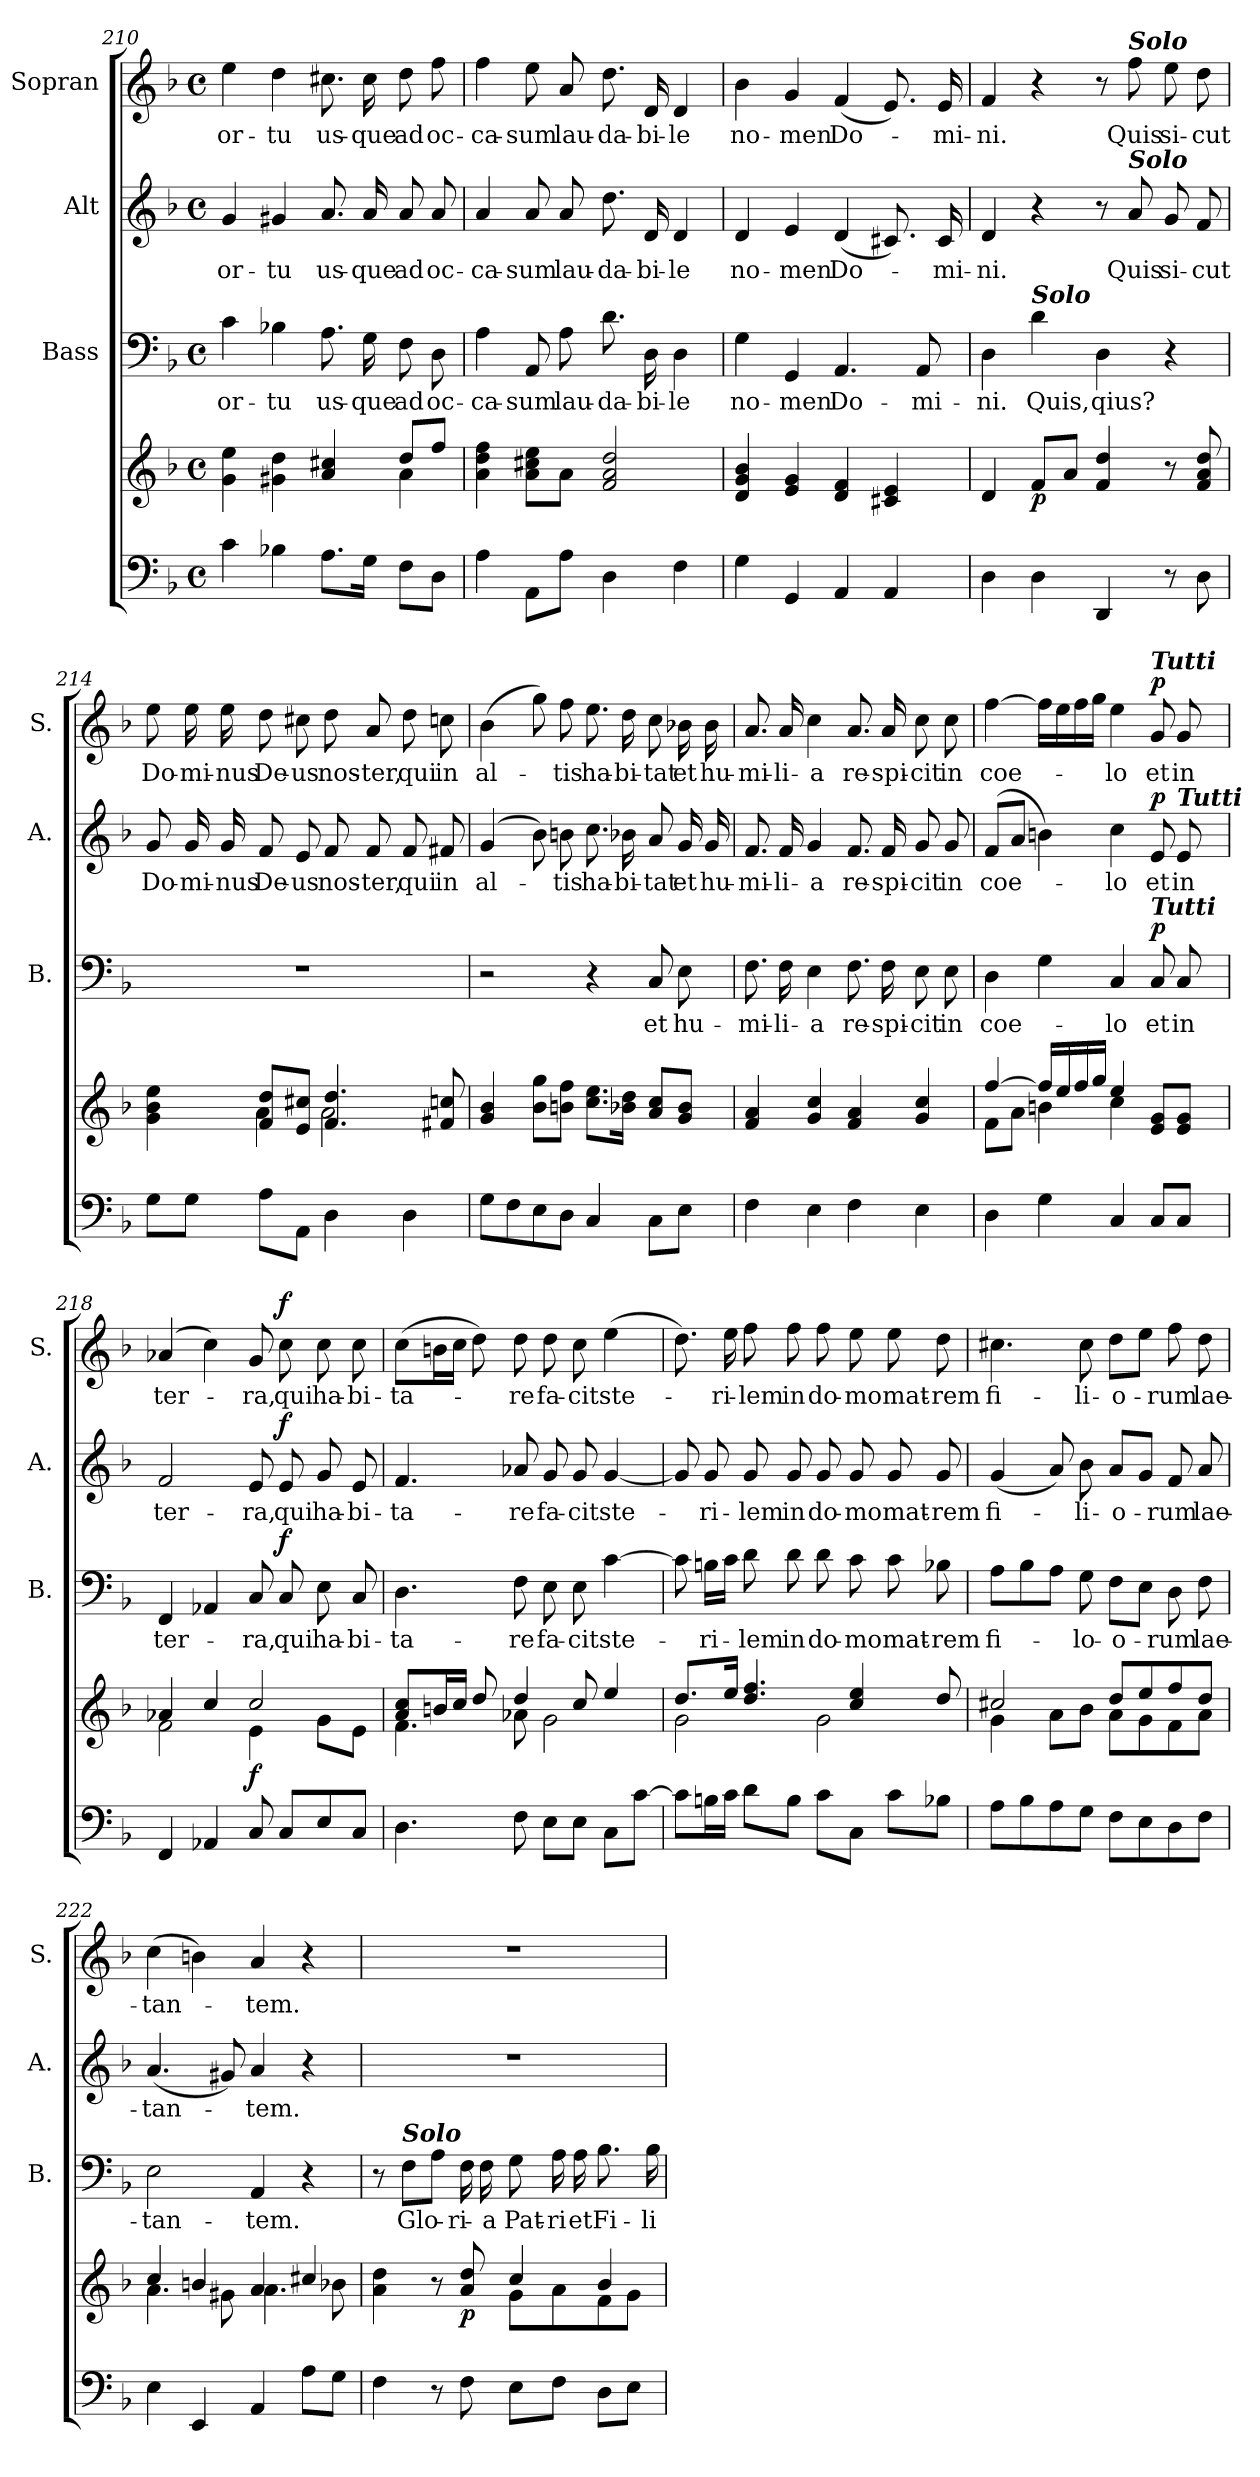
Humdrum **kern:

**kern	**kern	**dynam	**kern	**text	**dynam	**kern	**text	**dynam	**kern	**text	**dynam
*part4	*part4	*part4	*part3	*part3	*part3	*part2	*part2	*part2	*part1	*part1	*part1
*staff5	*staff4	*staff4/5	*staff3	*staff3	*staff3	*staff2	*staff2	*staff2	*staff1	*staff1	*staff1
*	*	*	*I"Bass	*	*	*I"Alt	*	*	*I"Sopran	*	*
*	*	*	*I'B.	*	*	*I'A.	*	*	*I'S.	*	*
*clefF4	*clefG2	*	*clefF4	*	*	*clefG2	*	*	*clefG2	*	*
*k[b-]	*k[b-]	*	*k[b-]	*	*	*k[b-]	*	*	*k[b-]	*	*
*F:	*F:	*	*F:	*	*	*F:	*	*	*F:	*	*
*M4/4	*M4/4	*	*M4/4	*	*	*M4/4	*	*	*M4/4	*	*
*met(c)	*met(c)	*	*met(c)	*	*	*met(c)	*	*	*met(c)	*	*
=210	=210	=210	=210	=210	=210	=210	=210	=210	=210	=210	=210
*	*^	*	*	*	*	*	*	*	*	*	*
!	!	!	!	!	!LO:LY:b	!	!	!LO:LY:b	!	!	!LO:LY:b	!
4c\	4g\ 4ee\	2.ryy	.	4c\	or-	.	4g/	or-	.	4ee\	or-	.
!	!	!	!	!	!LO:LY:b	!	!	!LO:LY:b	!	!	!LO:LY:b	!
4B-X\	4g#X\ 4dd\	.	.	4B-X\	-tu	.	4g#X/	-tu	.	4dd\	-tu	.
!	!	!	!	!	!LO:LY:b	!	!	!LO:LY:b	!	!	!LO:LY:b	!
8.A\L	4a/ 4cc#X/	.	.	8.A\	us-	.	8.a/	us-	.	8.cc#X\	us-	.
!	!	!	!	!	!LO:LY:b	!	!	!LO:LY:b	!	!	!LO:LY:b	!
16G\Jk	.	.	.	16G\	-que	.	16a/	-que	.	16cc#\	-que	.
!	!	!	!	!	!LO:LY:b	!	!	!LO:LY:b	!	!	!LO:LY:b	!
8F\L	8dd/L	4a\	.	8F\	ad	.	8a/	ad	.	8dd\	ad	.
!	!	!	!	!	!LO:LY:b	!	!	!LO:LY:b	!	!	!LO:LY:b	!
8D\J	8ff/J	.	.	8D\	oc-	.	8a/	oc-	.	8ff\	oc-	.
*	*v	*v	*	*	*	*	*	*	*	*	*	*
=211	=211	=211	=211	=211	=211	=211	=211	=211	=211	=211	=211
!	!	!	!	!LO:LY:b	!	!	!LO:LY:b	!	!	!LO:LY:b	!
4A\	4a\ 4dd\ 4ff\	.	4A\	-ca-	.	4a/	-ca-	.	4ff\	-ca-	.
!	!	!	!	!LO:LY:b	!	!	!LO:LY:b	!	!	!LO:LY:b	!
8AA\L	8a\ 8cc#X\ 8ee\L	.	8AA/	-sum	.	8a/	-sum	.	8ee\	-sum	.
!	!	!	!	!LO:LY:b	!	!	!LO:LY:b	!	!	!LO:LY:b	!
8A\J	8a\J	.	8A\	lau-	.	8a/	lau-	.	8a/	lau-	.
!	!	!	!	!LO:LY:b	!	!	!LO:LY:b	!	!	!LO:LY:b	!
4D\	2f/ 2a/ 2dd/	.	8.d\	-da-	.	8.dd\	-da-	.	8.dd\	-da-	.
!	!	!	!	!LO:LY:b	!	!	!LO:LY:b	!	!	!LO:LY:b	!
.	.	.	16D\	-bi-	.	16d/	-bi-	.	16d/	-bi-	.
!	!	!	!	!LO:LY:b	!	!	!LO:LY:b	!	!	!LO:LY:b	!
4F\	.	.	4D\	-le	.	4d/	-le	.	4d/	-le	.
!!LO:LB:g=z
=212	=212	=212	=212	=212	=212	=212	=212	=212	=212	=212	=212
!	!	!	!	!LO:LY:b	!	!	!LO:LY:b	!	!	!LO:LY:b	!
4G\	4d/ 4g/ 4b-/	.	4G\	no-	.	4d/	no-	.	4b-\	no-	.
!	!	!	!	!LO:LY:b	!	!	!LO:LY:b	!	!	!LO:LY:b	!
4GG/	4e/ 4g/	.	4GG/	-men	.	4e/	-men	.	4g/	-men	.
!	!	!	!	!LO:LY:b	!	!	!LO:LY:b	!	!	!LO:LY:b	!
4AA/	4d/ 4f/	.	4.AA/	Do-	.	(<4d/	Do-	.	(<4f/	Do-	.
4AA/	4c#X/ 4e/	.	.	.	.	8.c#X/)	.	.	8.e/)	.	.
!	!	!	!	!LO:LY:b	!	!	!	!	!	!	!
.	.	.	8AA/	-mi-	.	.	.	.	.	.	.
!	!	!	!	!	!	!	!LO:LY:b	!	!	!LO:LY:b	!
.	.	.	.	.	.	16c#/	-mi-	.	16e/	-mi-	.
=213	=213	=213	=213	=213	=213	=213	=213	=213	=213	=213	=213
!	!	!	!	!LO:LY:b	!	!	!LO:LY:b	!	!	!LO:LY:b	!
4D\	4d/	.	4D\	-ni.	.	4d/	-ni.	.	4f/	-ni.	.
!	!	!	!LO:TX:a:Bi:t=Solo	!	!	!	!	!	!	!	!
!	!	!LO:DY:b	!	!LO:LY:b	!	!	!	!	!	!	!
4D\	8f/L	p	4d\	Quis,	.	4r	.	.	4r	.	.
.	8a/J	.	.	.	.	.	.	.	.	.	.
!	!	!	!	!LO:LY:b	!	!	!	!	!	!	!
4DD/	4f/ 4dd/	.	4D\	qius?	.	8r	.	.	8r	.	.
!	!	!	!	!	!	!	!	!	!LO:TX:a:Bi:t=Solo	!	!
!	!	!	!	!	!	!LO:TX:a:Bi:t=Solo	!	!	!	!	!
!	!	!	!	!	!	!	!LO:LY:b	!	!	!LO:LY:b	!
.	.	.	.	.	.	8a/	Quis	.	8ff\	Quis	.
!	!	!	!	!	!	!	!LO:LY:b	!	!	!LO:LY:b	!
8r	8r	.	4r	.	.	8g/	si-	.	8ee\	si-	.
!	!	!	!	!	!	!	!LO:LY:b	!	!	!LO:LY:b	!
8D\	8f/ 8a/ 8dd/	.	.	.	.	8f/	-cut	.	8dd\	-cut	.
=214	=214	=214	=214	=214	=214	=214	=214	=214	=214	=214	=214
*	*^	*	*	*	*	*	*	*	*	*	*
!	!	!	!	!	!	!	!	!LO:LY:b	!	!	!LO:LY:b	!
8G\L	4g\ 4b-\ 4ee\	4ryy	.	1r	.	.	8g/	Do-	.	8ee\	Do-	.
!	!	!	!	!	!	!	!	!LO:LY:b	!	!	!LO:LY:b	!
8G\J	.	.	.	.	.	.	16g/	-mi-	.	16ee\	-mi-	.
!	!	!	!	!	!	!	!	!LO:LY:b	!	!	!LO:LY:b	!
.	.	.	.	.	.	.	16g/	-nus	.	16ee\	-nus	.
!	!	!	!	!	!	!	!	!LO:LY:b	!	!	!LO:LY:b	!
8A\L	8f/ 8dd/L	4a\	.	.	.	.	8f/	De-	.	8dd\	De-	.
!	!	!	!	!	!	!	!	!LO:LY:b	!	!	!LO:LY:b	!
8AA\J	8e/ 8cc#X/J	.	.	.	.	.	8e/	-us	.	8cc#X\	-us	.
!	!	!	!	!	!	!	!	!LO:LY:b	!	!	!LO:LY:b	!
4D\	4.f/ 4.dd/	2a\	.	.	.	.	8f/	nos-	.	8dd\	nos-	.
!	!	!	!	!	!	!	!	!LO:LY:b	!	!	!LO:LY:b	!
.	.	.	.	.	.	.	8f/	-ter,	.	8a/	-ter,	.
!	!	!	!	!	!	!	!	!LO:LY:b	!	!	!LO:LY:b	!
4D\	.	.	.	.	.	.	8f/	qui	.	8dd\	qui	.
!	!	!	!	!	!	!	!	!LO:LY:b	!	!	!LO:LY:b	!
.	8f#X/ 8ccn/	.	.	.	.	.	8f#X/	in	.	8ccn\	in	.
*	*v	*v	*	*	*	*	*	*	*	*	*	*
=215	=215	=215	=215	=215	=215	=215	=215	=215	=215	=215	=215
!	!	!	!	!	!	!	!LO:LY:b	!	!	!LO:LY:b	!
8G\L	4g/ 4b-/	.	2r	.	.	(4g/	al-	.	(>4b-\	al-	.
8F\	.	.	.	.	.	.	.	.	.	.	.
8E\	8b-\ 8gg\L	.	.	.	.	8b-\)	.	.	8gg\)	.	.
!	!	!	!	!	!	!	!LO:LY:b	!	!	!LO:LY:b	!
8D\J	8bn\ 8ff\J	.	.	.	.	8bn\	-tis	.	8ff\	-tis	.
!	!	!	!	!	!	!	!LO:LY:b	!	!	!LO:LY:b	!
4C/	8.cc\ 8.ee\L	.	4r	.	.	8.cc\	ha-	.	8.ee\	ha-	.
!	!	!	!	!	!	!	!LO:LY:b	!	!	!LO:LY:b	!
.	16b-X\ 16dd\Jk	.	.	.	.	16b-X\	-bi-	.	16dd\	-bi-	.
!	!	!	!	!LO:LY:b	!	!	!LO:LY:b	!	!	!LO:LY:b	!
8C\L	8a/ 8cc/L	.	8C/	et	.	8a/	-tat	.	8cc\	-tat	.
!	!	!	!	!LO:LY:b	!	!	!LO:LY:b	!	!	!LO:LY:b	!
8E\J	8g/ 8b-/J	.	8E\	hu-	.	16g/	et	.	16b-X\	et	.
!	!	!	!	!	!	!	!LO:LY:b	!	!	!LO:LY:b	!
.	.	.	.	.	.	16g/	hu-	.	16b-\	hu-	.
!!LO:LB:g=z
=216	=216	=216	=216	=216	=216	=216	=216	=216	=216	=216	=216
!	!	!	!	!LO:LY:b	!	!	!LO:LY:b	!	!	!LO:LY:b	!
4F\	4f/ 4a/	.	8.F\	-mi-	.	8.f/	-mi-	.	8.a/	-mi-	.
!	!	!	!	!LO:LY:b	!	!	!LO:LY:b	!	!	!LO:LY:b	!
.	.	.	16F\	-li-	.	16f/	-li-	.	16a/	-li-	.
!	!	!	!	!LO:LY:b	!	!	!LO:LY:b	!	!	!LO:LY:b	!
4E\	4g/ 4cc/	.	4E\	-a	.	4g/	-a	.	4cc\	-a	.
!	!	!	!	!LO:LY:b	!	!	!LO:LY:b	!	!	!LO:LY:b	!
4F\	4f/ 4a/	.	8.F\	re-	.	8.f/	re-	.	8.a/	re-	.
!	!	!	!	!LO:LY:b	!	!	!LO:LY:b	!	!	!LO:LY:b	!
.	.	.	16F\	-spi-	.	16f/	-spi-	.	16a/	-spi-	.
!	!	!	!	!LO:LY:b	!	!	!LO:LY:b	!	!	!LO:LY:b	!
4E\	4g/ 4cc/	.	8E\	-cit	.	8g/	-cit	.	8cc\	-cit	.
!	!	!	!	!LO:LY:b	!	!	!LO:LY:b	!	!	!LO:LY:b	!
.	.	.	8E\	in	.	8g/	in	.	8cc\	in	.
=217	=217	=217	=217	=217	=217	=217	=217	=217	=217	=217	=217
*	*^	*	*	*	*	*	*	*	*	*	*
!	!	!	!	!	!LO:LY:b	!	!	!LO:LY:b	!	!	!LO:LY:b	!
4D\	[>4ff/	8f\L	.	4D\	coe-	.	(>8f/L	coe-	.	[4ff\	coe-	.
.	.	8a\J	.	.	.	.	8a/J	.	.	.	.	.
4G\	16ff/LL]	4bn\	.	4G\	.	.	4bn\)	.	.	16ff\LL]	.	.
.	16ee/	.	.	.	.	.	.	.	.	16ee\	.	.
.	16ff/	.	.	.	.	.	.	.	.	16ff\	.	.
.	16gg/JJ	.	.	.	.	.	.	.	.	16gg\JJ	.	.
!	!	!	!	!	!LO:LY:b	!	!	!LO:LY:b	!	!	!LO:LY:b	!
4C/	4ee/	4cc\	.	4C/	-lo	.	4cc\	-lo	.	4ee\	-lo	.
!	!	!	!	!	!	!	!	!	!	!LO:TX:a:Bi:t=Tutti	!	!
!	!	!	!	!LO:TX:a:Bi:t=Tutti	!	!	!	!	!	!	!	!
!	!	!	!	!	!LO:LY:b	!LO:DY:a	!	!LO:LY:b	!LO:DY:a	!	!LO:LY:b	!LO:DY:a
8C/L	8e/ 8g/L	4ryy	.	8C/	et	p	8e/	et	p	8g/	et	p
!	!	!	!	!	!	!	!LO:TX:a:Bi:t=Tutti	!	!	!	!	!
!	!	!	!	!	!LO:LY:b	!	!	!LO:LY:b	!	!	!LO:LY:b	!
8C/J	8e/ 8g/J	.	.	8C/	in	.	8e/	in	.	8g/	in	.
=218	=218	=218	=218	=218	=218	=218	=218	=218	=218	=218	=218	=218
!	!	!	!	!	!LO:LY:b	!	!	!LO:LY:b	!	!	!LO:LY:b	!
4FF/	4a-X/	2f\	.	4FF/	ter-	.	2f/	ter-	.	(4a-X/	ter-	.
4AA-X/	4cc/	.	.	4AA-X/	.	.	.	.	.	4cc\)	.	.
!	!	!	!LO:DY:b	!	!LO:LY:b	!	!	!LO:LY:b	!	!	!LO:LY:b	!
8C/	2cc/	4e\	f	8C/	-ra,	.	8e/	-ra,	.	8g/	-ra,	.
!	!	!	!	!	!LO:LY:b	!LO:DY:a	!	!LO:LY:b	!LO:DY:a	!	!LO:LY:b	!LO:DY:a
8C/L	.	.	.	8C/	qui	f	8e/	qui	f	8cc\	qui	f
!	!	!	!	!	!LO:LY:b	!	!	!LO:LY:b	!	!	!LO:LY:b	!
8E/	.	8g\L	.	8E\	ha-	.	8g/	ha-	.	8cc\	ha-	.
!	!	!	!	!	!LO:LY:b	!	!	!LO:LY:b	!	!	!LO:LY:b	!
8C/J	.	8e\J	.	8C/	-bi-	.	8e/	-bi-	.	8cc\	-bi-	.
=219	=219	=219	=219	=219	=219	=219	=219	=219	=219	=219	=219	=219
!	!	!	!	!	!LO:LY:b	!	!	!LO:LY:b	!	!	!LO:LY:b	!
4.D\	8a/ 8cc/L	4.f\	.	4.D\	-ta-	.	4.f/	-ta-	.	(>8cc\L	-ta-	.
.	16bn/L	.	.	.	.	.	.	.	.	16bn\L	.	.
.	16cc/JJ	.	.	.	.	.	.	.	.	16cc\JJ	.	.
.	8dd/	.	.	.	.	.	.	.	.	8dd\)	.	.
!	!	!	!	!	!LO:LY:b	!	!	!LO:LY:b	!	!	!LO:LY:b	!
8F\	4dd/	8a-X\	.	8F\	-re	.	8a-X/	-re	.	8dd\	-re	.
!	!	!	!	!	!LO:LY:b	!	!	!LO:LY:b	!	!	!LO:LY:b	!
8E\L	.	2g\	.	8E\	fa-	.	8g/	fa-	.	8dd\	fa-	.
!	!	!	!	!	!LO:LY:b	!	!	!LO:LY:b	!	!	!LO:LY:b	!
8E\J	8cc/	.	.	8E\	-cit	.	8g/	-cit	.	8cc\	-cit	.
!	!	!	!	!	!LO:LY:b	!	!	!LO:LY:b	!	!	!LO:LY:b	!
8C\L	4ee/	.	.	[4c\	ste-	.	[4g/	ste-	.	(>4ee\	ste-	.
[8c\J	.	.	.	.	.	.	.	.	.	.	.	.
!!LO:PB:g=z
=220	=220	=220	=220	=220	=220	=220	=220	=220	=220	=220	=220	=220
8c\L]	8.dd/L	2g\	.	8c\]	.	.	8g/]	.	.	8.dd\)	.	.
!	!	!	!	!	!LO:LY:b	!	!	!LO:LY:b	!	!	!	!
16Bn\L	.	.	.	16Bn\LL	-ri-	.	8g/	-ri-	.	.	.	.
!	!	!	!	!	!	!	!	!	!	!	!LO:LY:b	!
16c\JJ	16ee/Jk	.	.	16c\JJ	.	.	.	.	.	16ee\	-ri-	.
!	!	!	!	!	!LO:LY:b	!	!	!LO:LY:b	!	!	!LO:LY:b	!
8d\L	4.dd/ 4.ff/	.	.	8d\	-lem	.	8g/	-lem	.	8ff\	-lem	.
!	!	!	!	!	!LO:LY:b	!	!	!LO:LY:b	!	!	!LO:LY:b	!
8B\J	.	.	.	8d\	in	.	8g/	in	.	8ff\	in	.
!	!	!	!	!	!LO:LY:b	!	!	!LO:LY:b	!	!	!LO:LY:b	!
8c\L	.	2g\	.	8d\	do-	.	8g/	do-	.	8ff\	do-	.
!	!	!	!	!	!LO:LY:b	!	!	!LO:LY:b	!	!	!LO:LY:b	!
8C\J	4cc/ 4ee/	.	.	8c\	-mo	.	8g/	-mo	.	8ee\	-mo	.
!	!	!	!	!	!LO:LY:b	!	!	!LO:LY:b	!	!	!LO:LY:b	!
8c\L	.	.	.	8c\	mat-	.	8g/	mat-	.	8ee\	mat-	.
!	!	!	!	!	!LO:LY:b	!	!	!LO:LY:b	!	!	!LO:LY:b	!
8B-X\J	8dd/	.	.	8B-X\	-rem	.	8g/	-rem	.	8dd\	-rem	.
=221	=221	=221	=221	=221	=221	=221	=221	=221	=221	=221	=221	=221
!	!	!	!	!	!LO:LY:b	!	!	!LO:LY:b	!	!	!LO:LY:b	!
8A\L	2cc#X/	4g\	.	8A\L	fi-	.	(<4g/	fi-	.	4.cc#X\	fi-	.
8B-\	.	.	.	8B-\	.	.	.	.	.	.	.	.
8A\	.	8a\L	.	8A\J	.	.	8a/)	.	.	.	.	.
!	!	!	!	!	!LO:LY:b	!	!	!LO:LY:b	!	!	!LO:LY:b	!
8G\J	.	8b-\J	.	8G\	-lo-	.	8b-\	-li-	.	8cc#\	-li-	.
!	!	!	!	!	!LO:LY:b	!	!	!LO:LY:b	!	!	!LO:LY:b	!
8F\L	8dd/L	8a\L	.	8F\L	-o-	.	8a/L	-o-	.	8dd\L	-o-	.
8E\	8ee/	8g\	.	8E\J	.	.	8g/J	.	.	8ee\J	.	.
!	!	!	!	!	!LO:LY:b	!	!	!LO:LY:b	!	!	!LO:LY:b	!
8D\	8ff/	8f\	.	8D\	-rum	.	8f/	-rum	.	8ff\	-rum	.
!	!	!	!	!	!LO:LY:b	!	!	!LO:LY:b	!	!	!LO:LY:b	!
8F\J	8dd/J	8a\J	.	8F\	lae-	.	8a/	lae-	.	8dd\	lae-	.
=222	=222	=222	=222	=222	=222	=222	=222	=222	=222	=222	=222	=222
!	!	!	!	!	!LO:LY:b	!	!	!LO:LY:b	!	!	!LO:LY:b	!
4E\	4cc/	4.a\	.	2E\	-tan-	.	(<4.a/	-tan-	.	(>4cc\	-tan-	.
4EE/	4bn/	.	.	.	.	.	.	.	.	4bn\)	.	.
.	.	8g#X\	.	.	.	.	8g#X/)	.	.	.	.	.
!	!	!	!	!	!LO:LY:b	!	!	!LO:LY:b	!	!	!LO:LY:b	!
4AA/	4a/	4.a\	.	4AA/	-tem.	.	4a/	-tem.	.	4a/	-tem.	.
8A\L	4cc#X/	.	.	4r	.	.	4r	.	.	4r	.	.
8G\J	.	8b-X\	.	.	.	.	.	.	.	.	.	.
=223	=223	=223	=223	=223	=223	=223	=223	=223	=223	=223	=223	=223
4F\	4a\ 4dd\	2ryy	.	8r	.	.	1r	.	.	1r	.	.
!	!	!	!	!LO:TX:a:Bi:t=Solo	!	!	!	!	!	!	!	!
!	!	!	!	!	!LO:LY:b	!	!	!	!	!	!	!
.	.	.	.	8F\L	Glo-	.	.	.	.	.	.	.
8r	8r	.	.	8A\J	.	.	.	.	.	.	.	.
!	!	!	!LO:DY:b	!	!LO:LY:b	!	!	!	!	!	!	!
8F\	8a/ 8dd/	.	p	16F\	-ri-	.	.	.	.	.	.	.
!	!	!	!	!	!LO:LY:b	!	!	!	!	!	!	!
.	.	.	.	16F\	-a	.	.	.	.	.	.	.
!	!	!	!	!	!LO:LY:b	!	!	!	!	!	!	!
8E\L	4cc/	8g\L	.	8G\	Pat-	.	.	.	.	.	.	.
!	!	!	!	!	!LO:LY:b	!	!	!	!	!	!	!
8F\J	.	8a\	.	16A\	-ri	.	.	.	.	.	.	.
!	!	!	!	!	!LO:LY:b	!	!	!	!	!	!	!
.	.	.	.	16A\	et	.	.	.	.	.	.	.
!	!	!	!	!	!LO:LY:b	!	!	!	!	!	!	!
8D\L	4b-/	8f\	.	8.B-\	Fi-	.	.	.	.	.	.	.
8E\J	.	8g\J	.	.	.	.	.	.	.	.	.	.
!	!	!	!	!	!LO:LY:b	!	!	!	!	!	!	!
.	.	.	.	16B-\	-li-	.	.	.	.	.	.	.
*	*v	*v	*	*	*	*	*	*	*	*	*	*
=	=	=	=	=	=	=	=	=	=	=	=
*-	*-	*-	*-	*-	*-	*-	*-	*-	*-	*-	*-
